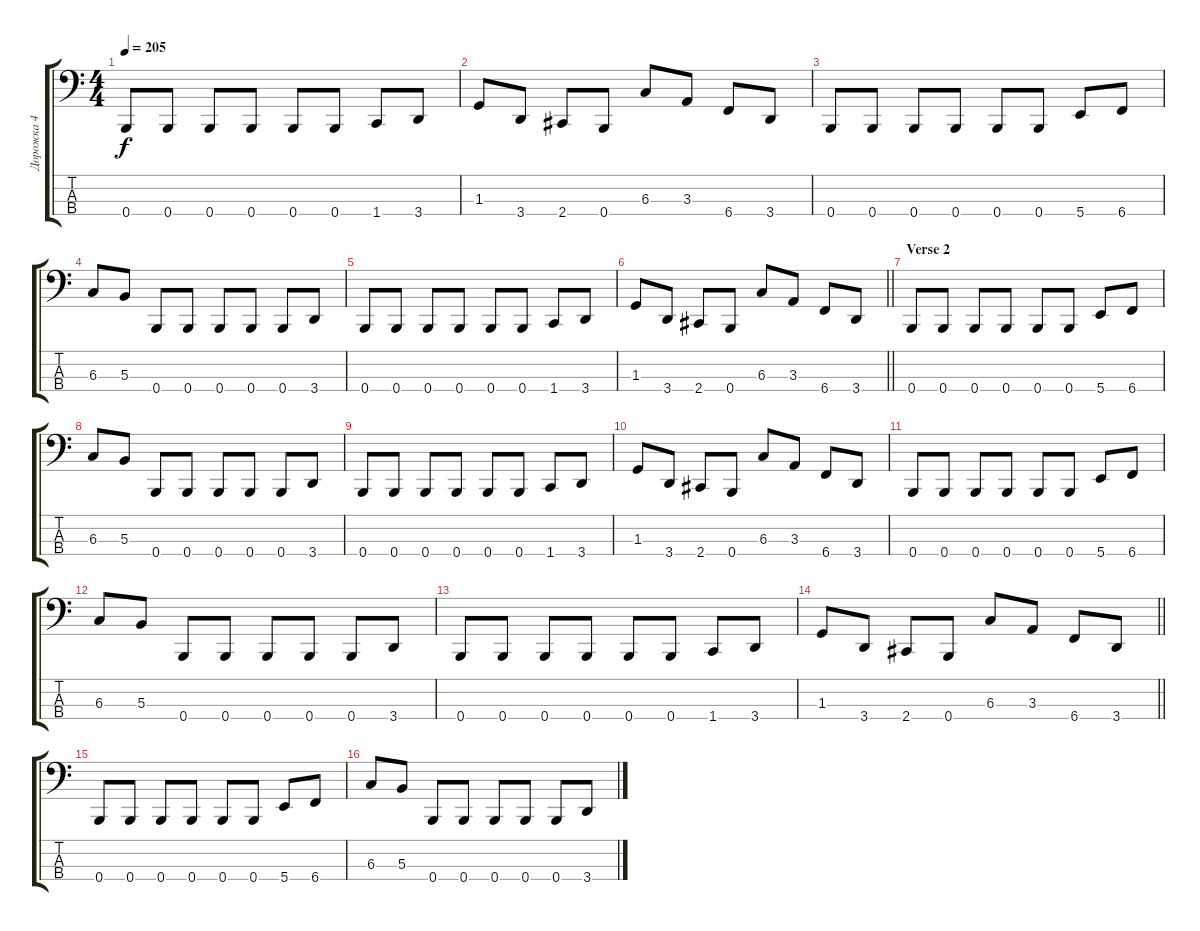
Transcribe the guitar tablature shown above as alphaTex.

\track ("Дорожка 4" "Дорожка 4") {instrument electricbasspick}
\staff {score tabs}
\tuning (E2 B1 Gb1 B0) {hide}
\ts (4 4)
\tempo 205
\clef f4
\ks c
0.4.8{dy f} 0.4.8 0.4.8 0.4.8 0.4.8 0.4.8 1.4.8 3.4.8 |
1.3.8 3.4.8 2.4.8 0.4.8 6.3.8 3.3.8 6.4.8 3.4.8 |
0.4.8 0.4.8 0.4.8 0.4.8 0.4.8 0.4.8 5.4.8 6.4.8 |
6.3.8 5.3.8 0.4.8 0.4.8 0.4.8 0.4.8 0.4.8 3.4.8 |
0.4.8 0.4.8 0.4.8 0.4.8 0.4.8 0.4.8 1.4.8 3.4.8 |
\barLineRight lightlight
1.3.8 3.4.8 2.4.8 0.4.8 6.3.8 3.3.8 6.4.8 3.4.8 |
\section ("" "Verse 2")
0.4.8 0.4.8 0.4.8 0.4.8 0.4.8 0.4.8 5.4.8 6.4.8 |
6.3.8 5.3.8 0.4.8 0.4.8 0.4.8 0.4.8 0.4.8 3.4.8 |
0.4.8 0.4.8 0.4.8 0.4.8 0.4.8 0.4.8 1.4.8 3.4.8 |
1.3.8 3.4.8 2.4.8 0.4.8 6.3.8 3.3.8 6.4.8 3.4.8 |
0.4.8 0.4.8 0.4.8 0.4.8 0.4.8 0.4.8 5.4.8 6.4.8 |
6.3.8 5.3.8 0.4.8 0.4.8 0.4.8 0.4.8 0.4.8 3.4.8 |
0.4.8 0.4.8 0.4.8 0.4.8 0.4.8 0.4.8 1.4.8 3.4.8 |
\barLineRight lightlight
1.3.8 3.4.8 2.4.8 0.4.8 6.3.8 3.3.8 6.4.8 3.4.8 |
0.4.8 0.4.8 0.4.8 0.4.8 0.4.8 0.4.8 5.4.8 6.4.8 |
6.3.8 5.3.8 0.4.8 0.4.8 0.4.8 0.4.8 0.4.8 3.4.8
